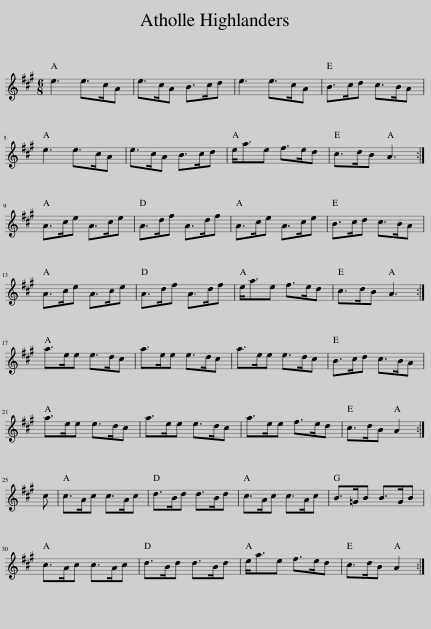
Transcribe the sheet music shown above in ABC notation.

X:1
L:1/8
M:6/8
I:linebreak $
K:A
V:1 treble
V:1
 e3 e>cA | e>cA B>cd | e3 e>cA | B>cd c>BA |$ e3 e>cA | %5
 e>cA B>cd | e<ae f>ed | c>dB A3 :|$ A>ce A>ce | A>df A>df | %10
 A>ce A>ce | B>cd c>BA |$ A>ce A>ce | A>df A>df | e<ae f>ed | %15
 c>dB A3 :|$ a>ee e>dc | a>ee e>dc | a>ee e>dc | B>cd c>BA |$ %20
 a>ee e>dc | a>ee e>dc | a>ee f>ed | c>dB A2 :|$ c | %25
 c>Ac c>Ac | d>Bd d>Bd | c>Ac c>Ac | B>=GB B>GB |$ c>Ac c>Ac | %30
 d>Bd d>Bd | e<ae f>ed | c>dB A2 :| %33
